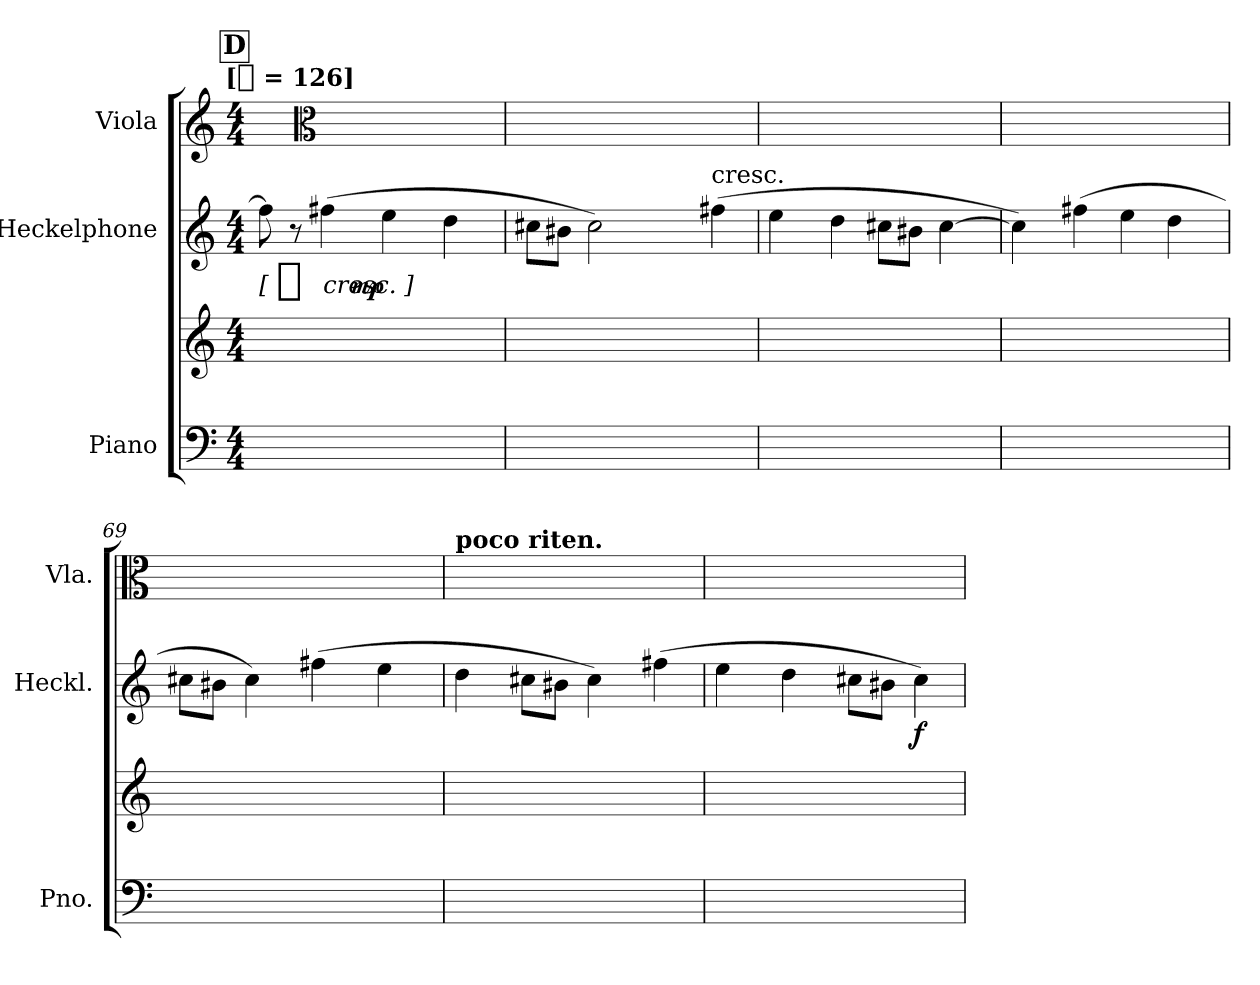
**kern	**kern	**kern	**dynam	**kern
*part3	*part3	*part2	*part2	*part1
*staff4	*staff3	*staff2	*staff2	*staff1
*I"Piano	*	*I"Heckelphone	*	*I"Viola
*I'Pno.	*	*I'Heckl.	*	*I'Vla.
*clefF4	*clefG2	*clefG2	*	*clefG2
*	*	*ITrd7c12	*	*
*k[]	*k[]	*k[]	*	*k[]
!!LO:TX:omd:t=[[half] = 126]
*M4/4	*M4/4	*M4/4	*	*M4/4
*MM252	*MM252	*MM252	*	*MM252
!!LO:REH:place=s1:t=D
=65	=65	=65	=65	=65
!	!	!	!LO:DY:t=[ %s cresc. ]	!
*	*	*^	*	*
1ryy	4ryy	8f]	4.ryy	p	4ryy
.	.	8r	.	.	.
*	*	*	*	*	*clefC3
.	4ryy	(4f#X	.	.	8ryy
.	.	.	2ryy	mp	8ryy
.	2ryy	4e	.	.	8ryy
.	.	.	.	.	8ryy
.	.	4d	.	.	8ryy
.	.	.	8ryy	.	8ryy
*	*	*v	*v	*	*
=66	=66	=66	=66	=66
1ryy	1ryy	8c#XL	.	8ryy
.	.	8B#XJ	.	8ryy
.	.	2c#)	.	8ryy
.	.	.	.	8ryy
.	.	.	.	8ryy
.	.	.	.	8ryy
!	!	!LO:TX:t=cresc.	!	!
.	.	(4f#X	.	4ryy
=67	=67	=67	=67	=67
1ryy	1ryy	4e	.	8ryy
.	.	.	.	8ryy
.	.	4d	.	4ryy
.	.	8c#XL	.	8ryy
.	.	8B#XJ	.	8ryy
.	.	[4c#	.	8ryy
.	.	.	.	8ryy
=68	=68	=68	=68	=68
1ryy	1ryy	4c#])	.	8ryy
.	.	.	.	8ryy
.	.	(4f#X	.	2ryy
.	.	4e	.	.
.	.	4d	.	8ryy
.	.	.	.	8ryy
=69	=69	=69	=69	=69
1ryy	1ryy	8c#XL	.	8ryy
.	.	8B#XJ	.	8ryy
.	.	4c#)	.	8ryy
.	.	.	.	8ryy
.	.	(4f#X	.	8ryy
.	.	.	.	8ryy
.	.	4e	.	8ryy
.	.	.	.	8ryy
=70	=70	=70	=70	=70
!	!	!	!	!LO:TX:a:B:t=poco riten.
1ryy	1ryy	4d	.	8ryy
.	.	.	.	8ryy
.	.	8c#XL	.	4ryy
.	.	8B#XJ	.	.
.	.	4c#)	.	8ryy
.	.	.	.	8ryy
.	.	(4f#X	.	4ryy
=71	=71	=71	=71	=71
1ryy	1ryy	4e	.	8ryy
.	.	.	.	8ryy
.	.	4d	.	8ryy
.	.	.	.	8ryy
.	.	8c#XL	.	8ryy
.	.	8B#XJ	.	8ryy
.	.	4c#)	f	4ryy
=	=	=	=	=
*-	*-	*-	*-	*-
